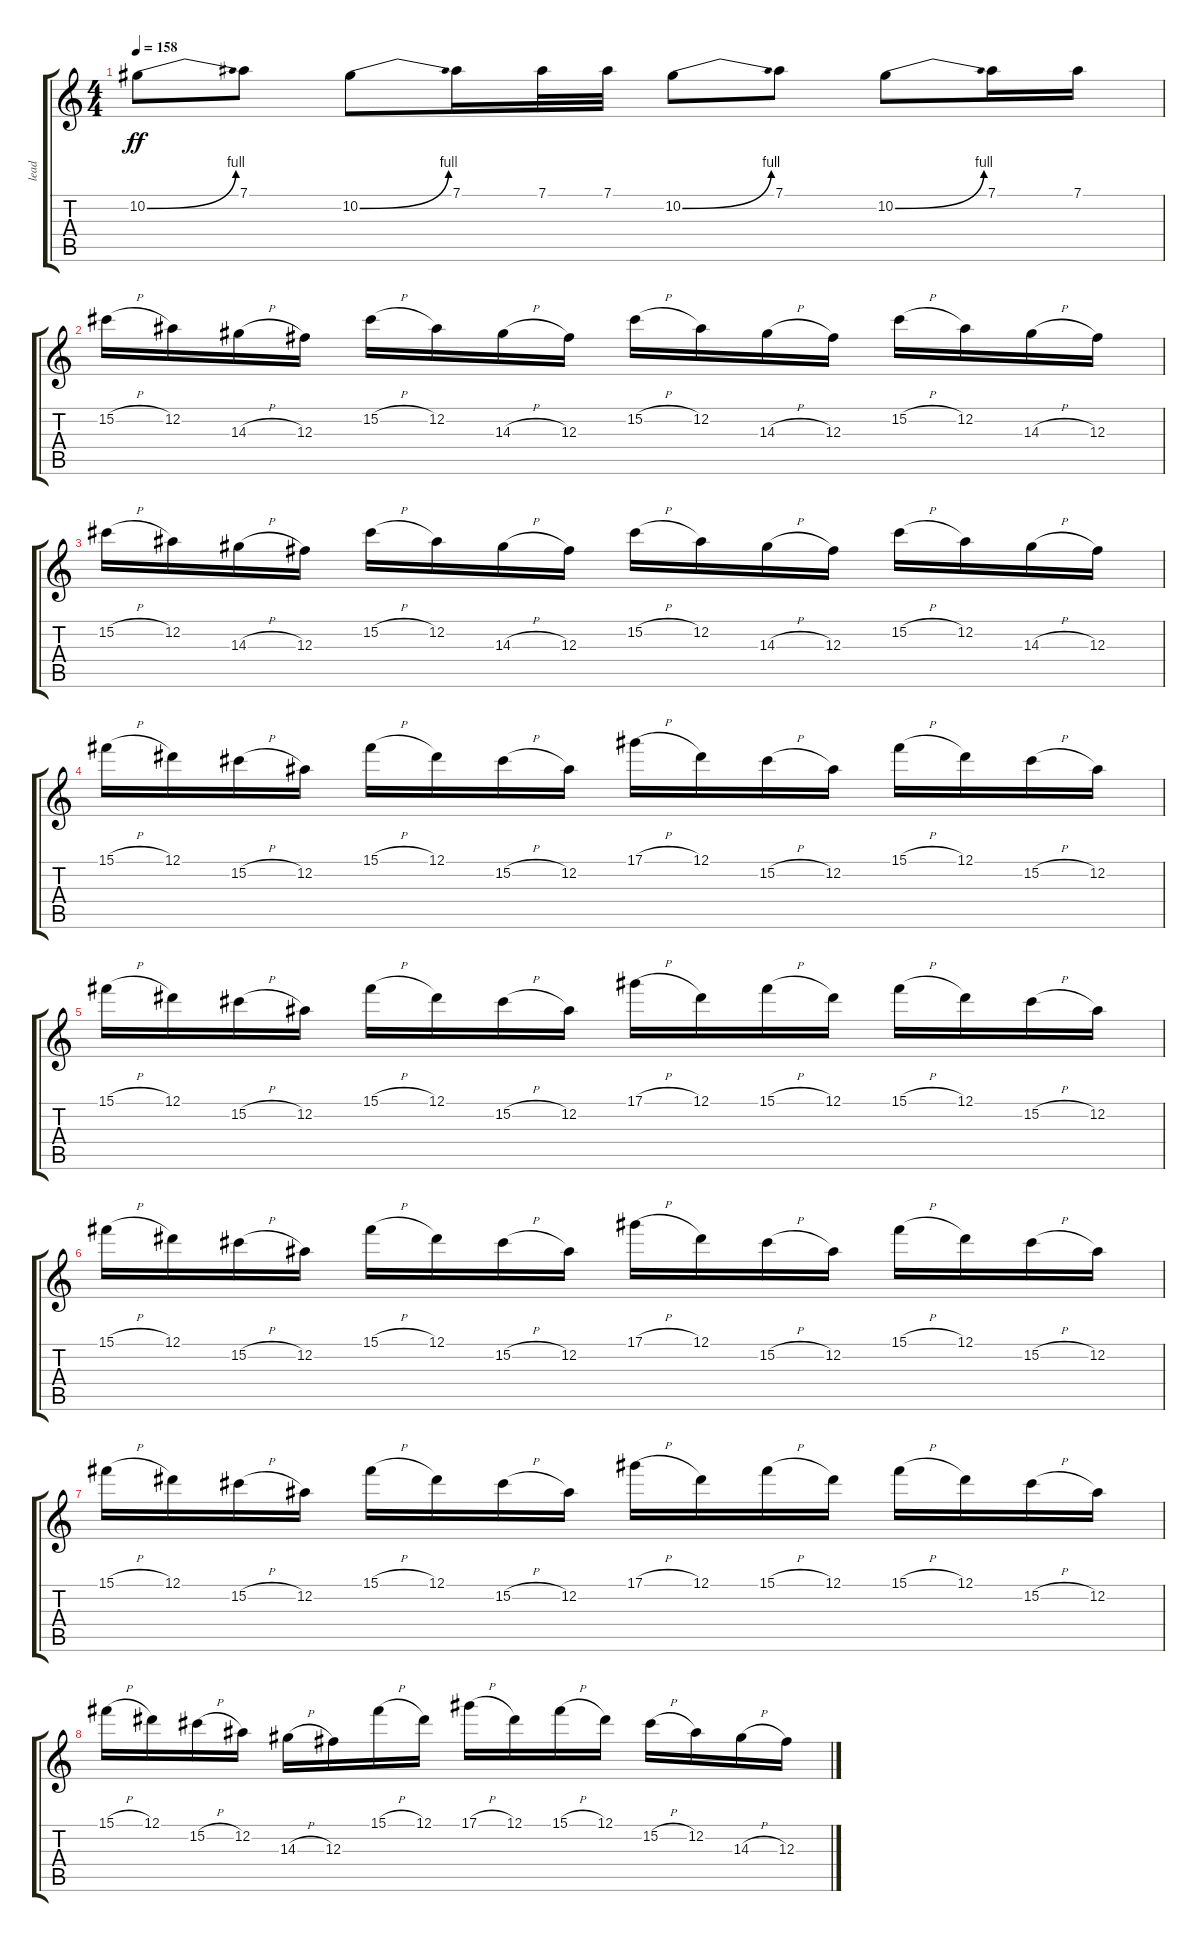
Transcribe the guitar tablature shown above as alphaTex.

\track ("lead" "lead") {instrument distortionguitar}
\staff {score tabs}
\tuning (Eb4 Bb3 Gb3 Db3 Ab2 Eb2) {hide}
\ts (4 4)
\tempo 158
\clef g2
\ks c
10.2{be (bend 0 0 60 4)}.8{dy ff} 7.1.8 10.2{be (bend 0 0 60 4)}.8 7.1.16 7.1.32 7.1.32 10.2{be (bend 0 0 60 4)}.8 7.1.8 10.2{be (bend 0 0 60 4)}.8 7.1.16 7.1.16 |
15.2{h}.16 12.2.16 14.3{h}.16 12.3.16 15.2{h}.16 12.2.16 14.3{h}.16 12.3.16 15.2{h}.16 12.2.16 14.3{h}.16 12.3.16 15.2{h}.16 12.2.16 14.3{h}.16 12.3.16 |
15.2{h}.16 12.2.16 14.3{h}.16 12.3.16 15.2{h}.16 12.2.16 14.3{h}.16 12.3.16 15.2{h}.16 12.2.16 14.3{h}.16 12.3.16 15.2{h}.16 12.2.16 14.3{h}.16 12.3.16 |
15.1{h}.16 12.1.16 15.2{h}.16 12.2.16 15.1{h}.16 12.1.16 15.2{h}.16 12.2.16 17.1{h}.16 12.1.16 15.2{h}.16 12.2.16 15.1{h}.16 12.1.16 15.2{h}.16 12.2.16 |
15.1{h}.16 12.1.16 15.2{h}.16 12.2.16 15.1{h}.16 12.1.16 15.2{h}.16 12.2.16 17.1{h}.16 12.1.16 15.1{h}.16 12.1.16 15.1{h}.16 12.1.16 15.2{h}.16 12.2.16 |
15.1{h}.16 12.1.16 15.2{h}.16 12.2.16 15.1{h}.16 12.1.16 15.2{h}.16 12.2.16 17.1{h}.16 12.1.16 15.2{h}.16 12.2.16 15.1{h}.16 12.1.16 15.2{h}.16 12.2.16 |
15.1{h}.16 12.1.16 15.2{h}.16 12.2.16 15.1{h}.16 12.1.16 15.2{h}.16 12.2.16 17.1{h}.16 12.1.16 15.1{h}.16 12.1.16 15.1{h}.16 12.1.16 15.2{h}.16 12.2.16 |
15.1{h}.16 12.1.16 15.2{h}.16 12.2.16 14.3{h}.16 12.3.16 15.1{h}.16 12.1.16 17.1{h}.16 12.1.16 15.1{h}.16 12.1.16 15.2{h}.16 12.2.16 14.3{h}.16 12.3.16
